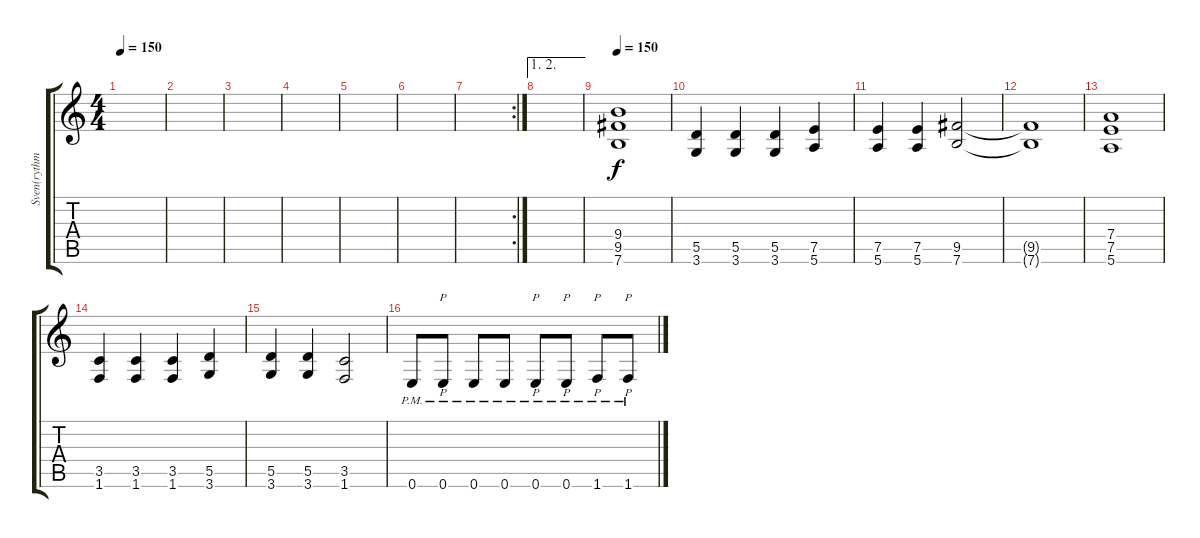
\track ("Sven(rythm guitar)" "Sven(rythm") {instrument distortionguitar}
\staff {score tabs}
\tuning (E4 B3 G3 D3 A2 E2) {hide}
\ts (4 4)
\tempo 150
\clef g2
\ks c
|
|
|
|
|
|
\rc 2
|
\ae (1 2)
|
\tempo 150
(9.4 9.5 7.6).1 |
(5.5 3.6).4 (5.5 3.6).4 (5.5 3.6).4 (7.5 5.6).4 |
(7.5 5.6).4 (7.5 5.6).4 (9.5 7.6).2 |
(9.5{t} 7.6{t}).1 |
(7.4 7.5 5.6).1 |
(3.5 1.6).4 (3.5 1.6).4 (3.5 1.6).4 (5.5 3.6).4 |
(5.5 3.6).4 (5.5 3.6).4 (3.5 1.6).2 |
0.6{pm}.8 0.6{pm}.8{p} 0.6{pm}.8 0.6{pm}.8 0.6{pm}.8{p} 0.6{pm}.8{p} 1.6{pm}.8{p} 1.6{pm}.8{p}
